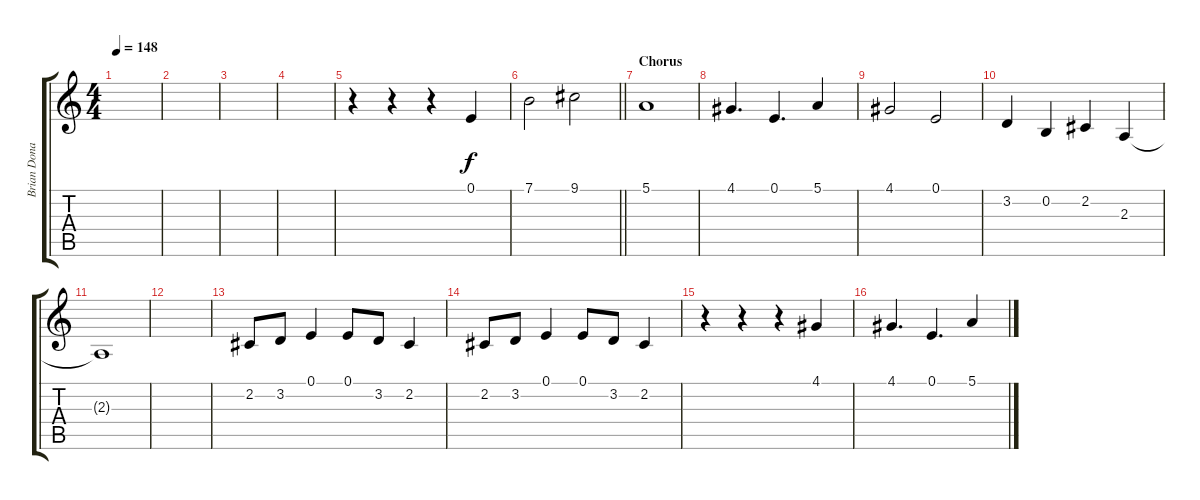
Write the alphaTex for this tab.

\track ("Brian Donahue (Backup Vocals/Harmonies" "Brian Dona") {instrument clarinet}
\staff {score tabs}
\tuning (E4 B3 G3 D3 A2 E2) {hide}
\ts (4 4)
\tempo 148
\clef g2
\ks c
|
|
|
|
r.4 r.4 r.4 0.1.4 |
\barLineRight lightlight
7.1.2 9.1.2 |
\section ("" "Chorus")
5.1.1 |
4.1.4{d} 0.1.4{d} 5.1.4 |
4.1.2 0.1.2 |
3.2.4 0.2.4 2.2.4 2.3.4 |
2.3{t}.1 |
|
2.2.8 3.2.8 0.1.4 0.1.8 3.2.8 2.2.4 |
2.2.8 3.2.8 0.1.4 0.1.8 3.2.8 2.2.4 |
r.4 r.4 r.4 4.1.4 |
4.1.4{d} 0.1.4{d} 5.1.4
